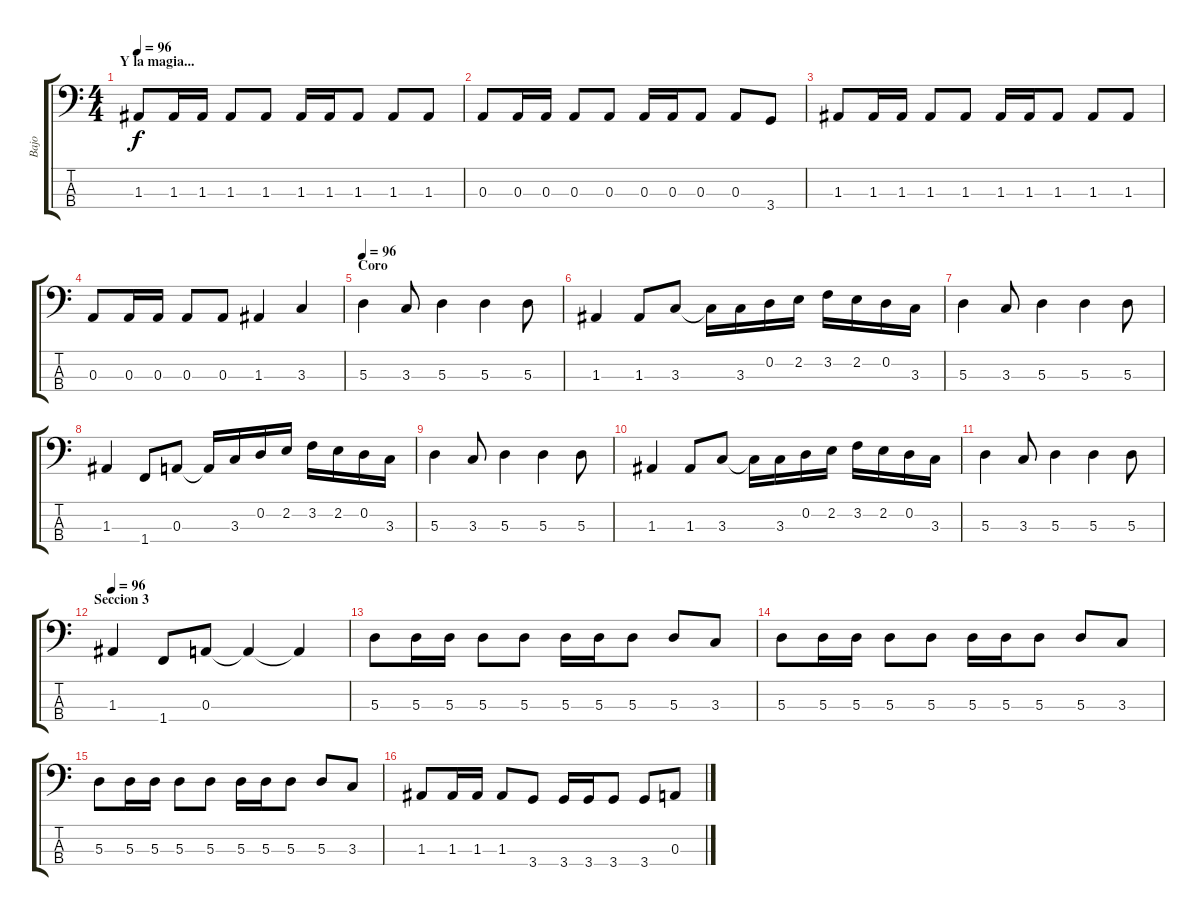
\track ("Bajo" "Bajo") {instrument electricbasspick}
\staff {score tabs}
\tuning (G2 D2 A1 E1) {hide}
\ts (4 4)
\section ("" "Y la magia...")
\tempo 96
\clef f4
\ks c
1.3.8{dy f volume 9} 1.3.16 1.3.16 1.3.8 1.3.8 1.3.16 1.3.16 1.3.8 1.3.8 1.3.8 |
0.3.8 0.3.16 0.3.16 0.3.8 0.3.8 0.3.16 0.3.16 0.3.8 0.3.8 3.4.8 |
1.3.8 1.3.16 1.3.16 1.3.8 1.3.8 1.3.16 1.3.16 1.3.8 1.3.8 1.3.8 |
0.3.8 0.3.16 0.3.16 0.3.8 0.3.8 1.3.4 3.3.4 |
\section ("" "Coro")
\tempo 96
5.3.4{volume 13} 3.3.8 5.3.4 5.3.4 5.3.8 |
1.3.4 1.3.8 3.3.8 3.3{t}.16 3.3.16 0.2.16 2.2.16 3.2.16 2.2.16 0.2.16 3.3.16 |
5.3.4 3.3.8 5.3.4 5.3.4 5.3.8 |
1.3.4 1.4.8 0.3.8 0.3{t}.16 3.3.16 0.2.16 2.2.16 3.2.16 2.2.16 0.2.16 3.3.16 |
5.3.4 3.3.8 5.3.4 5.3.4 5.3.8 |
1.3.4 1.3.8 3.3.8 3.3{t}.16 3.3.16 0.2.16 2.2.16 3.2.16 2.2.16 0.2.16 3.3.16 |
5.3.4 3.3.8 5.3.4 5.3.4 5.3.8 |
\section ("" "Seccion 3")
\tempo 96
1.3.4 1.4.8 0.3.8 0.3{t}.4 0.3{t}.4 |
5.3.8{volume 9} 5.3.16 5.3.16 5.3.8 5.3.8 5.3.16 5.3.16 5.3.8 5.3.8 3.3.8 |
5.3.8 5.3.16 5.3.16 5.3.8 5.3.8 5.3.16 5.3.16 5.3.8 5.3.8 3.3.8 |
5.3.8 5.3.16 5.3.16 5.3.8 5.3.8 5.3.16 5.3.16 5.3.8 5.3.8 3.3.8 |
1.3.8 1.3.16 1.3.16 1.3.8 3.4.8 3.4.16 3.4.16 3.4.8 3.4.8 0.3.8
